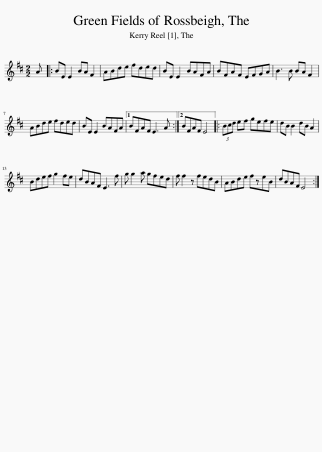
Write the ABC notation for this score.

X:1
L:1/8
M:2/2
I:linebreak $
K:D
V:1 treble
V:1
 A |: BE E2 BA F2 | ABde fded | BE E2 BAFA | BFAF EFGA | %5
 B3 B BA F2 |$ ABde fded | BE E2 BAFA |1 BFAF E3 A :|2 BFAF E4 |: %10
 (3Bcd ef gefe | dB B2 dB A2 |$ Bdef g2 fe | dBAF E3 f | g g2 a gfed | %15
 f f2 z fedB | ABde fzeB | dBAF E4 :| %18
